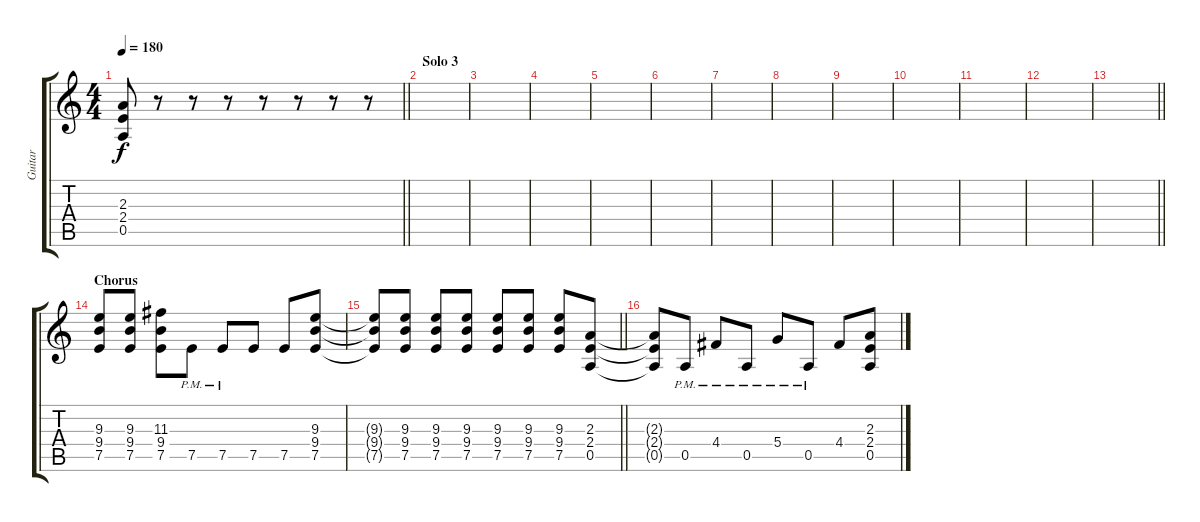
\track ("Guitar" "Guitar") {instrument overdrivenguitar}
\staff {score tabs}
\tuning (E4 B3 G3 D3 A2 E2) {hide}
\ts (4 4)
\tempo 180
\clef g2
\barLineRight lightlight
\ks c
(2.3 2.4 0.5).8{dy f} r.8 r.8 r.8 r.8 r.8 r.8 r.8 |
\section ("" "Solo 3")
|
|
|
|
|
|
|
|
|
|
|
\barLineRight lightlight
|
\section ("" "Chorus")
(9.3 9.4 7.5).8 (9.3 9.4 7.5).8 (11.3 9.4 7.5).8 7.5{pm}.8 7.5{pm}.8 7.5.8 7.5.8 (9.3 9.4 7.5).8 |
\barLineRight lightlight
(9.3{t} 9.4{t} 7.5{t}).8 (9.3 9.4 7.5).8 (9.3 9.4 7.5).8 (9.3 9.4 7.5).8 (9.3 9.4 7.5).8 (9.3 9.4 7.5).8 (9.3 9.4 7.5).8 (2.3 2.4 0.5).8 |
(2.3{t} 2.4{t} 0.5{t}).8 0.5{pm}.8 4.4{pm}.8 0.5{pm}.8 5.4{pm}.8 0.5{pm}.8 4.4.8 (2.3 2.4 0.5).8
